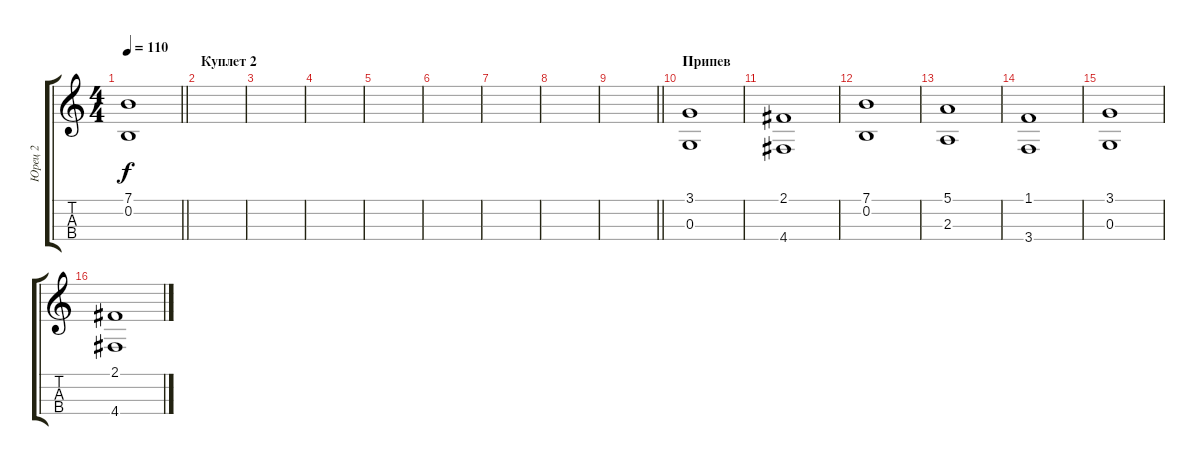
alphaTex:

\track ("Юрец 2" "Юрец 2") {instrument choiraahs}
\staff {score tabs}
\tuning (E4 B3 G3 D3) {hide}
\ts (4 4)
\tempo 110
\clef g2
\barLineRight lightlight
\ks c
(7.1 0.2).1{dy f} |
\section ("" "Куплет 2")
|
|
|
|
|
|
|
\barLineRight lightlight
|
\section ("" "Припев")
(3.1 0.3).1 |
(2.1 4.4).1 |
(7.1 0.2).1 |
(5.1 2.3).1 |
(1.1 3.4).1 |
(3.1 0.3).1 |
(2.1 4.4).1
